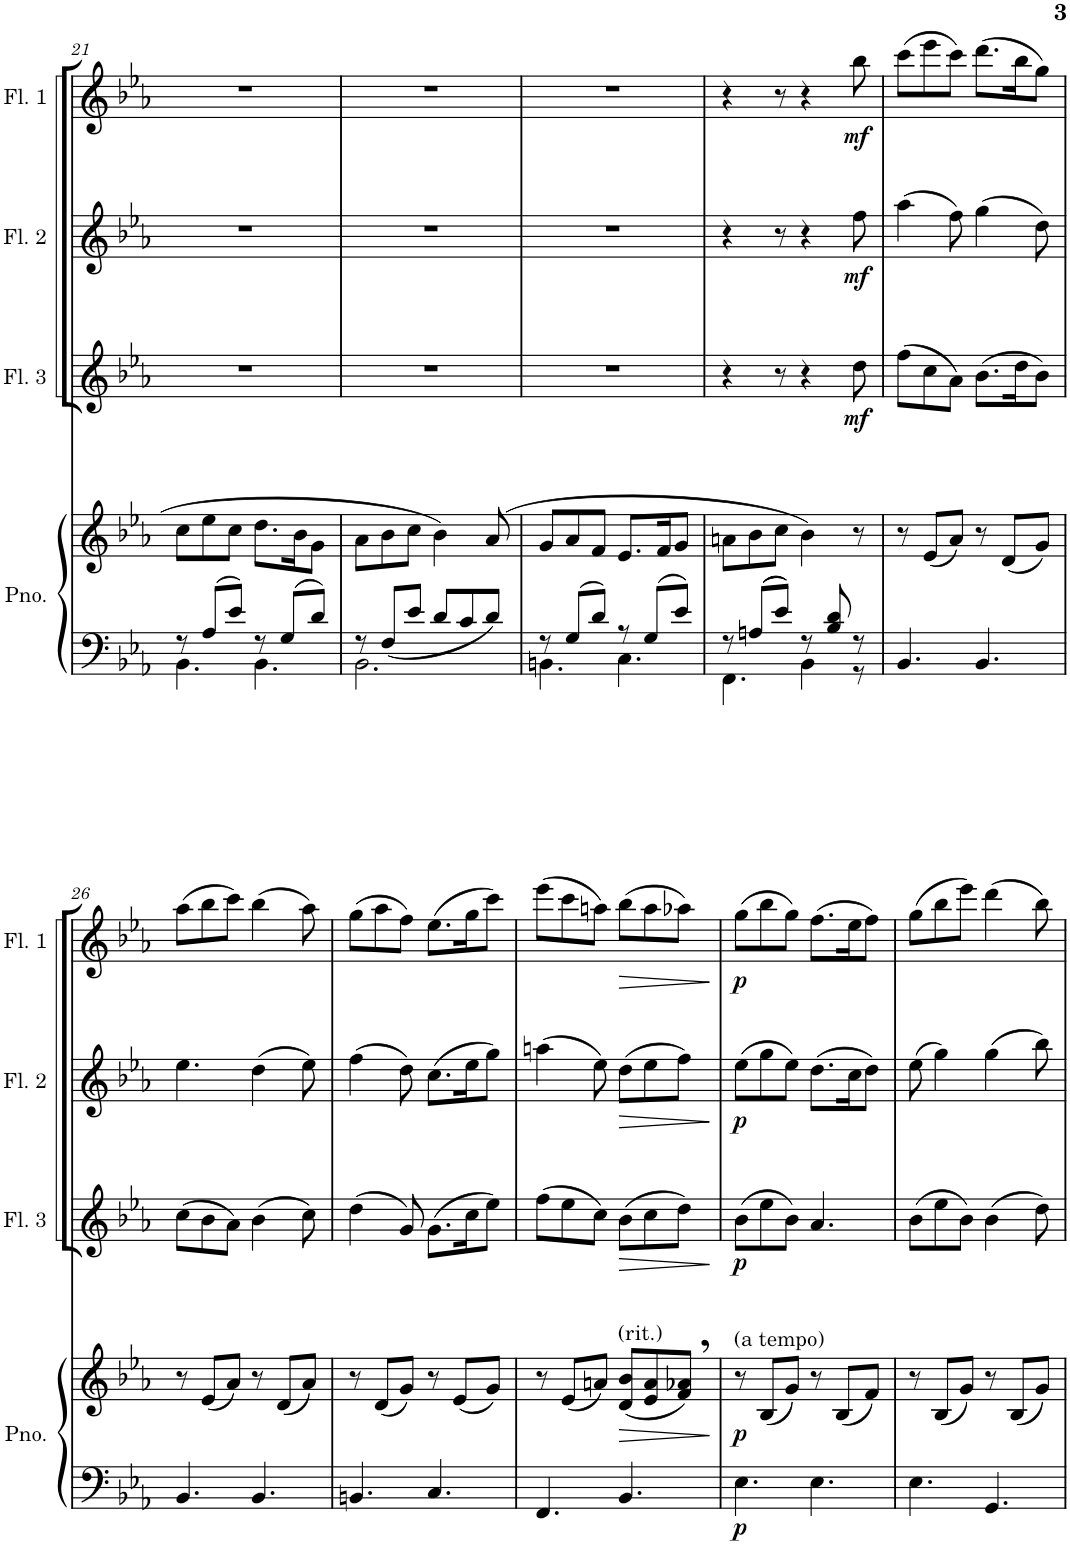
**kern	**kern	**dynam	**kern	**dynam	**kern	**dynam	**kern	**dynam
*part4	*part4	*part4	*part3	*part3	*part2	*part2	*part1	*part1
*staff5	*staff4	*staff4/5	*staff3	*staff3	*staff2	*staff2	*staff1	*staff1
*I"Piano	*	*	*I"Dwarsfluit 3	*	*I"Dwarsfluit 2	*	*I"Dwarsfluit 1	*
*I'Pno.	*	*	*	*	*	*	*	*
!!LO:PB:g=z
*clefF4	*clefG2	*	*clefG2	*	*clefG2	*	*clefG2	*
*k[b-e-a-]	*k[b-e-a-]	*	*k[b-e-a-]	*	*k[b-e-a-]	*	*k[b-e-a-]	*
*M6/8	*M6/8	*	*M6/8	*	*M6/8	*	*M6/8	*
=21	=21	=21	=21	=21	=21	=21	=21	=21
*^	*	*	*	*	*	*	*	*
8r	4.BB-\	8cc\L	.	2.r	.	2.r	.	2.r	.
8A-/L	.	8ee-\	.	.	.	.	.	.	.
8e-/J	.	8cc\J	.	.	.	.	.	.	.
8r	4.BB-\	8.dd\L	.	.	.	.	.	.	.
8G/L	.	.	.	.	.	.	.	.	.
.	.	16b-\K	.	.	.	.	.	.	.
8d/J	.	8g\J	.	.	.	.	.	.	.
=22	=22	=22	=22	=22	=22	=22	=22	=22	=22
8r	2.BB-\	8a-\L	.	2.r	.	2.r	.	2.r	.
8F/L	.	8b-\	.	.	.	.	.	.	.
8e-/J	.	8cc\J	.	.	.	.	.	.	.
8d/L	.	4b-\	.	.	.	.	.	.	.
8c/	.	.	.	.	.	.	.	.	.
8d/J	.	(8a-/	.	.	.	.	.	.	.
=23	=23	=23	=23	=23	=23	=23	=23	=23	=23
8r	4.BBn\	8g/L	.	2.r	.	2.r	.	2.r	.
8G/L	.	8a-/	.	.	.	.	.	.	.
8d/J	.	8f/J	.	.	.	.	.	.	.
8r	4.C\	8.e-/L	.	.	.	.	.	.	.
8G/L	.	.	.	.	.	.	.	.	.
.	.	16f/K	.	.	.	.	.	.	.
8e-/J	.	8g/J	.	.	.	.	.	.	.
=24	=24	=24	=24	=24	=24	=24	=24	=24	=24
8r	4.FF\	8an\L	.	4r	.	4r	.	4r	.
8An/L	.	8b-\	.	.	.	.	.	.	.
8e-/J	.	8cc\J	.	8r	.	8r	.	8r	.
8r	4BB-\	4b-\)	.	4r	.	4r	.	4r	.
8B-/ 8d/	.	.	.	.	.	.	.	.	.
!	!	!	!	!	!LO:DY:b	!	!LO:DY:b	!	!LO:DY:b
8r	8r	8r	.	8dd\	mf	8ff\	mf	8bb-\	mf
*v	*v	*	*	*	*	*	*	*	*
=25	=25	=25	=25	=25	=25	=25	=25	=25
4.BB-/	8r	.	(8ff\L	.	(4aa-\	.	(8ccc\L	.
.	(8e-/L	.	8cc\	.	.	.	8eee-\	.
.	8a-/J)	.	8a-\J)	.	8ff\)	.	8ccc\J)	.
4.BB-/	8r	.	(8.b-\L	.	(4gg\	.	(8.ddd\L	.
.	(8d/L	.	.	.	.	.	.	.
.	.	.	16dd\K	.	.	.	16bb-\K	.
.	8g/J)	.	8b-\J)	.	8dd\)	.	8gg\J)	.
!!LO:LB:g=z
=26	=26	=26	=26	=26	=26	=26	=26	=26
4.BB-/	8r	.	(8cc\L	.	4.ee-\	.	(8aa-\L	.
.	(8e-/L	.	8b-\	.	.	.	8bb-\	.
.	8a-/J)	.	8a-\J)	.	.	.	8ccc\J)	.
4.BB-/	8r	.	(4b-\	.	(4dd\	.	(4bb-\	.
.	(8d/L	.	.	.	.	.	.	.
.	8a-/J)	.	8cc\)	.	8ee-\)	.	8aa-\)	.
=27	=27	=27	=27	=27	=27	=27	=27	=27
4.BBn/	8r	.	(4dd\	.	(4ff\	.	(8gg\L	.
.	(8d/L	.	.	.	.	.	8aa-\	.
.	8g/J)	.	8g/)	.	8dd\)	.	8ff\J)	.
4.C/	8r	.	(8.g\L	.	(8.cc\L	.	(8.ee-\L	.
.	(8e-/L	.	.	.	.	.	.	.
.	.	.	16cc\K	.	16ee-\K	.	16gg\K	.
.	8g/J)	.	8ee-\J)	.	8gg\J)	.	8ccc\J)	.
=28	=28	=28	=28	=28	=28	=28	=28	=28
4.FF/	8r	.	(8ff\L	.	(4aan\	.	(8eee-\L	.
.	(8e-/L	.	8ee-\	.	.	.	8ccc\	.
.	8an/J)	.	8cc\J)	.	8ee-\)	.	8aan\J)	.
!	!LO:TX:a:t=(rit.)	!	!	!	!	!	!	!
!	!	!LO:HP:b	!	!LO:HP:b	!	!LO:HP:b	!	!LO:HP:b
4.BB-/	(8d/ 8b-/L	>	(8b-\L	>	(8dd\L	>	(8bb-\L	>
.	8e-/ 8a/	.	8cc\	.	8ee-\	.	8aa\	.
.	8f/, 8a-X/,J)	.	8dd\J)	.	8ff\J)	.	8aa-X\J)	.
.	.	]	.	]	.	]	.	]
=29	=29	=29	=29	=29	=29	=29	=29	=29
!	!LO:TX:a:t=(a tempo)	!	!	!	!	!	!	!
!	!	!LO:DY:b=2	!	!	!	!	!	!
!	!	!LO:DY:n=1:b	!	!LO:DY:b	!	!LO:DY:b	!	!LO:DY:b
4.E-\	8r	p p	(8b-\L	p	(8ee-\L	p	(8gg\L	p
.	(8B-/L	.	8ee-\	.	8gg\	.	8bb-\	.
.	8g/J)	.	8b-\J)	.	8ee-\J)	.	8gg\J)	.
4.E-\	8r	.	4.a-/	.	(8.dd\L	.	(8.ff\L	.
.	(8B-/L	.	.	.	.	.	.	.
.	.	.	.	.	16cc\K	.	16ee-\K	.
.	8f/J)	.	.	.	8dd\J)	.	8ff\J)	.
=30	=30	=30	=30	=30	=30	=30	=30	=30
4.E-\	8r	.	(8b-\L	.	(8ee-\	.	(8gg\L	.
.	(8B-/L	.	8ee-\	.	4gg\)	.	8bb-\	.
.	8g/J)	.	8b-\J)	.	.	.	8eee-\J)	.
4.GG/	8r	.	(4b-\	.	(4gg\	.	(4ddd\	.
.	(8B-/L	.	.	.	.	.	.	.
.	8g/J)	.	8dd\)	.	8bb-\)	.	8bb-\)	.
=	=	=	=	=	=	=	=	=
*-	*-	*-	*-	*-	*-	*-	*-	*-
